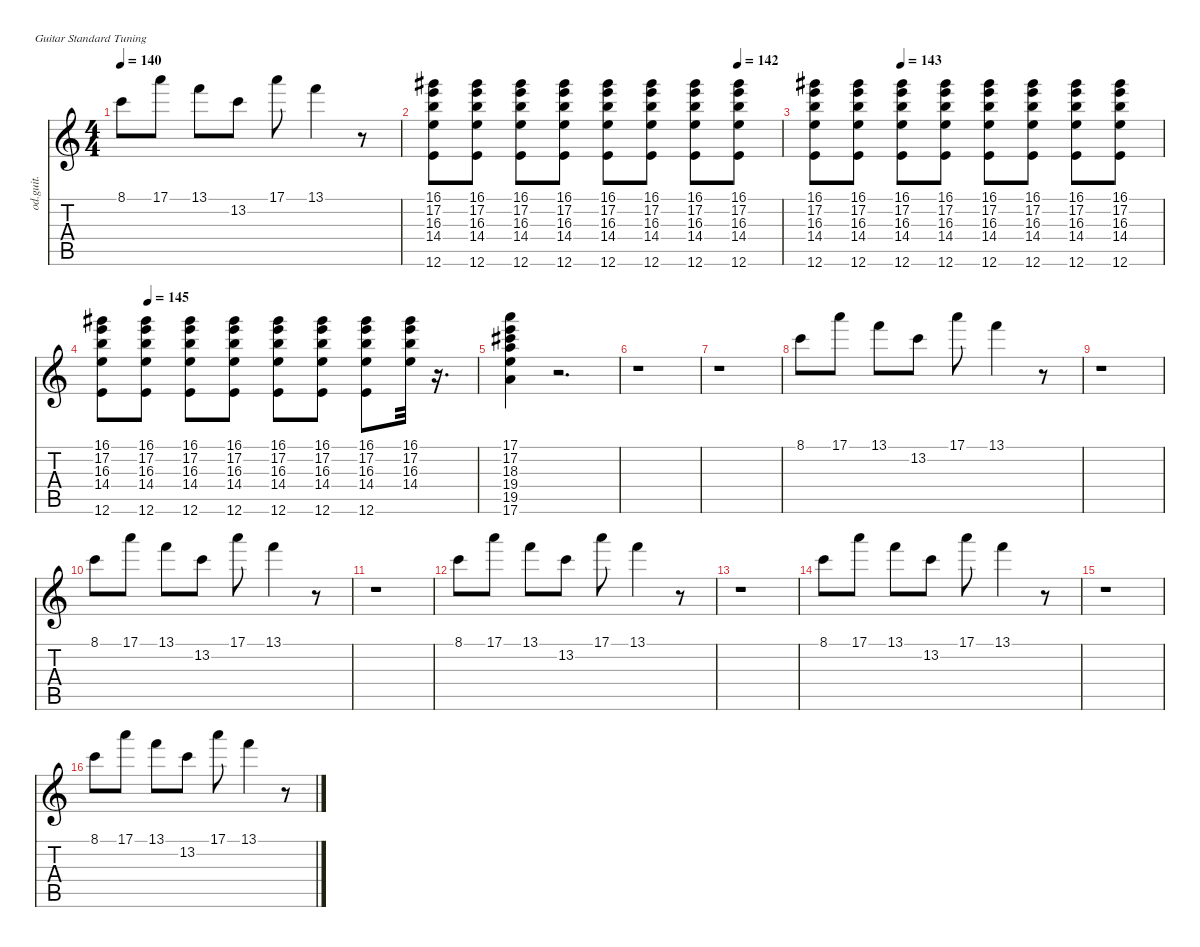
\defaultSystemsLayout 4
\hideDynamics
\bracketExtendMode nobrackets
\otherSystemsTrackNameOrientation horizontal
\track ("Electric Guitar1" "od.guit.") {instrument overdrivenguitar}
\staff {score tabs}
\tuning (E4 B3 G3 D3 A2 E2)
\ts (4 4)
\tempo 140
\clef g2
\ks c
8.1.8{dy mf beam Down} 17.1.8{dy mp beam Down} 13.1.8{beam Down} 13.2.8{beam Down} 17.1.8{beam Down} 13.1.4{beam Down} r.8{beam Down} |
\tempo (142 0.875)
(16.1{acc #} 17.2 16.3 14.4 12.6).8{beam Down} (16.1{acc #} 17.2 16.3 14.4 12.6).8{beam Down} (16.1{acc #} 17.2 16.3 14.4 12.6).8{beam Down} (16.1{acc #} 17.2 16.3 14.4 12.6).8{beam Down} (16.1{acc #} 17.2 16.3 14.4 12.6).8{beam Down} (16.1{acc #} 17.2 16.3 14.4 12.6).8{beam Down} (16.1{acc #} 17.2 16.3 14.4 12.6).8{beam Down} (16.1{acc #} 17.2 16.3 14.4 12.6).8{beam Down} |
\tempo (143 0.25)
(16.1{acc #} 17.2 16.3 14.4 12.6).8{beam Down} (16.1{acc #} 17.2 16.3 14.4 12.6).8{beam Down} (16.1{acc #} 17.2 16.3 14.4 12.6).8{beam Down} (16.1{acc #} 17.2 16.3 14.4 12.6).8{beam Down} (16.1{acc #} 17.2 16.3 14.4 12.6).8{beam Down} (16.1{acc #} 17.2 16.3 14.4 12.6).8{beam Down} (16.1{acc #} 17.2 16.3 14.4 12.6).8{beam Down} (16.1{acc #} 17.2 16.3 14.4 12.6).8{beam Down} |
\tempo (145 0.125)
(16.1{acc #} 17.2 16.3 14.4 12.6).8{beam Down} (16.1{acc #} 17.2 16.3 14.4 12.6).8{dy mf beam Down} (16.1{acc #} 17.2 16.3 14.4 12.6).8{beam Down} (16.1{acc #} 17.2 16.3 14.4 12.6).8{beam Down} (16.1{acc #} 17.2 16.3 14.4 12.6).8{beam Down} (16.1{acc #} 17.2 16.3 14.4 12.6).8{beam Down} (16.1{acc #} 17.2 16.3 14.4 12.6).8{beam Down} (16.1{acc #} 17.2 16.3 14.4).32{beam Down} r.16{d beam Down} |
(17.1 17.2 18.3{acc #} 19.4 19.5 17.6).4{dy mp beam Down} r.2{d beam Down} |
r.1{beam Down} |
r.1{beam Down} |
8.1.8{beam Down} 17.1.8{beam Down} 13.1.8{beam Down} 13.2.8{beam Down} 17.1.8{beam Down} 13.1.4{beam Down} r.8{beam Down} |
r.1{beam Down} |
8.1.8{dy mf beam Down} 17.1.8{beam Down} 13.1.8{beam Down} 13.2.8{beam Down} 17.1.8{beam Down} 13.1.4{beam Down} r.8{beam Down} |
r.1{beam Down} |
8.1.8{beam Down} 17.1.8{beam Down} 13.1.8{beam Down} 13.2.8{beam Down} 17.1.8{beam Down} 13.1.4{beam Down} r.8{beam Down} |
r.1{beam Down} |
8.1.8{beam Down} 17.1.8{beam Down} 13.1.8{beam Down} 13.2.8{beam Down} 17.1.8{beam Down} 13.1.4{beam Down} r.8{beam Down} |
r.1{beam Down} |
8.1.8{beam Down} 17.1.8{beam Down} 13.1.8{beam Down} 13.2.8{beam Down} 17.1.8{beam Down} 13.1.4{beam Down} r.8{beam Down}
